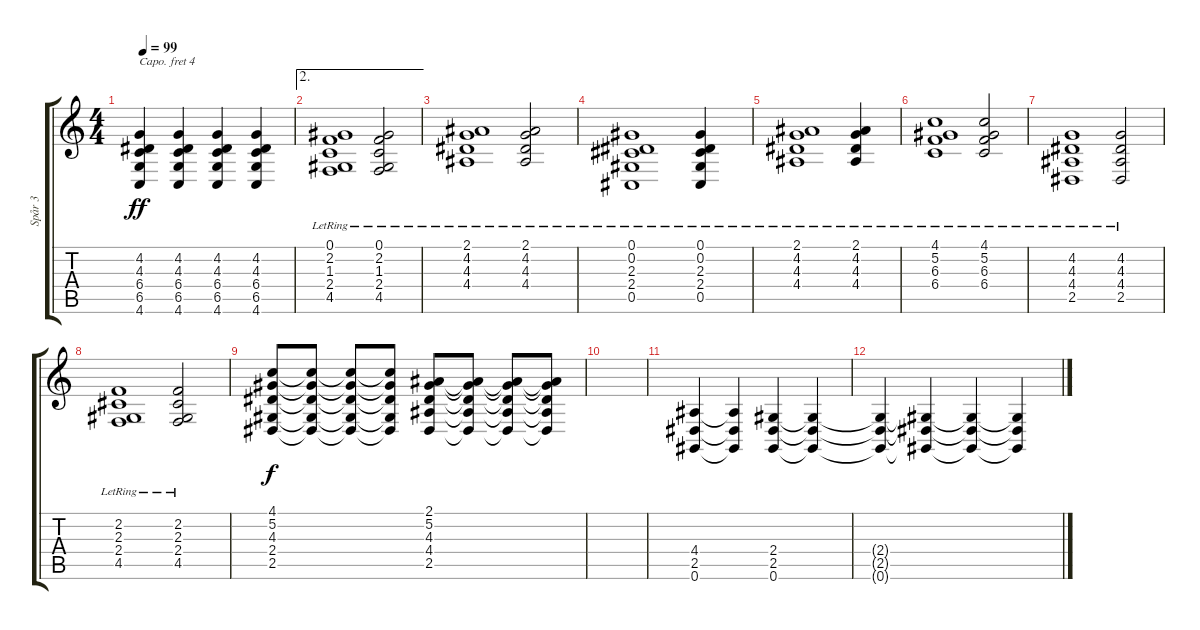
\track ("Spår 3" "Spår 3") {instrument stringensemble1}
\staff {score tabs}
\capo 4
\tuning (E4 B3 G3 D3 A2 E2) {hide}
\ts (4 4)
\tempo 99
\clef g2
\ks c
(4.2 4.3 6.4 6.5 4.6).4{dy ff} (4.2 4.3 6.4 6.5 4.6).4 (4.2 4.3 6.4 6.5 4.6).4 (4.2 4.3 6.4 6.5 4.6).4 |
\ae 2
(0.1{lr} 2.2{lr} 1.3{lr} 2.4{lr} 4.5{lr}).1 (0.1{lr} 2.2{lr} 1.3{lr} 2.4{lr} 4.5{lr}).2 |
(2.1{lr} 4.2{lr} 4.3{lr} 4.4{lr}).1 (2.1{lr} 4.2{lr} 4.3{lr} 4.4{lr}).2 |
(0.1{lr} 0.2{lr} 2.3{lr} 2.4{lr} 0.5{lr}).1 (0.1{lr} 0.2{lr} 2.3{lr} 2.4{lr} 0.5{lr}).4 |
(2.1{lr} 4.2{lr} 4.3{lr} 4.4{lr}).1 (2.1{lr} 4.2{lr} 4.3{lr} 4.4{lr}).4 |
(4.1{lr} 5.2{lr} 6.3{lr} 6.4{lr}).1 (4.1{lr} 5.2{lr} 6.3{lr} 6.4{lr}).2 |
(4.2{lr} 4.3{lr} 4.4{lr} 2.5{lr}).1 (4.2{lr} 4.3{lr} 4.4{lr} 2.5{lr}).2 |
(2.2{lr} 2.3{lr} 2.4{lr} 4.5{lr}).1 (2.2{lr} 2.3{lr} 2.4{lr} 4.5{lr}).2 |
(4.1 5.2 4.3 2.4 2.5).8{dy f} (4.1{t} 5.2{t} 4.3{t} 2.4{t} 2.5{t}).8 (4.1{t} 5.2{t} 4.3{t} 2.4{t} 2.5{t}).8 (4.1{t} 5.2{t} 4.3{t} 2.4{t} 2.5{t}).8 (2.1 5.2 4.3 4.4 2.5).8 (2.1{t} 5.2{t} 4.3{t} 4.4{t} 2.5{t}).8 (2.1{t} 5.2{t} 4.3{t} 4.4{t} 2.5{t}).8 (2.1{t} 5.2{t} 4.3{t} 4.4{t} 2.5{t}).8 |
|
(4.4 2.5 0.6).4 (4.4{t} 2.5{t} 0.6{t}).4 (2.4 2.5 0.6).4 (2.4{t} 2.5{t} 0.6{t}).4 |
(2.4{t} 2.5{t} 0.6{t}).4 (2.4{t} 2.5{t} 0.6{t}).4 (2.4{t} 2.5{t} 0.6{t}).4 (2.4{t} 2.5{t} 0.6{t}).4
